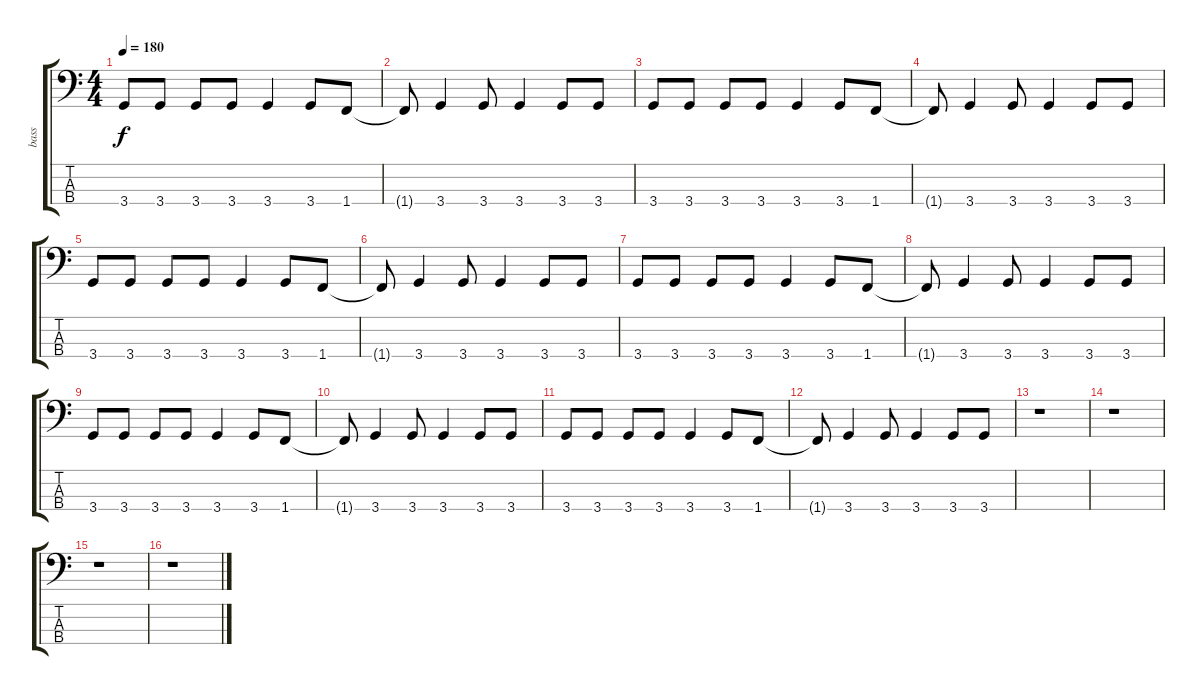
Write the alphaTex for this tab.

\track ("bass" "bass") {instrument slapbass2}
\staff {score tabs}
\tuning (G2 D2 A1 E1) {hide}
\ts (4 4)
\tempo 180
\clef f4
\ks c
3.4.8{dy f} 3.4.8 3.4.8 3.4.8 3.4.4 3.4.8 1.4.8 |
1.4{t}.8 3.4.4 3.4.8 3.4.4 3.4.8 3.4.8 |
3.4.8 3.4.8 3.4.8 3.4.8 3.4.4 3.4.8 1.4.8 |
1.4{t}.8 3.4.4 3.4.8 3.4.4 3.4.8 3.4.8 |
3.4.8 3.4.8 3.4.8 3.4.8 3.4.4 3.4.8 1.4.8 |
1.4{t}.8 3.4.4 3.4.8 3.4.4 3.4.8 3.4.8 |
3.4.8 3.4.8 3.4.8 3.4.8 3.4.4 3.4.8 1.4.8 |
1.4{t}.8 3.4.4 3.4.8 3.4.4 3.4.8 3.4.8 |
3.4.8 3.4.8 3.4.8 3.4.8 3.4.4 3.4.8 1.4.8 |
1.4{t}.8 3.4.4 3.4.8 3.4.4 3.4.8 3.4.8 |
3.4.8 3.4.8 3.4.8 3.4.8 3.4.4 3.4.8 1.4.8 |
1.4{t}.8 3.4.4 3.4.8 3.4.4 3.4.8 3.4.8 |
r.1 |
r.1 |
r.1 |
r.1
